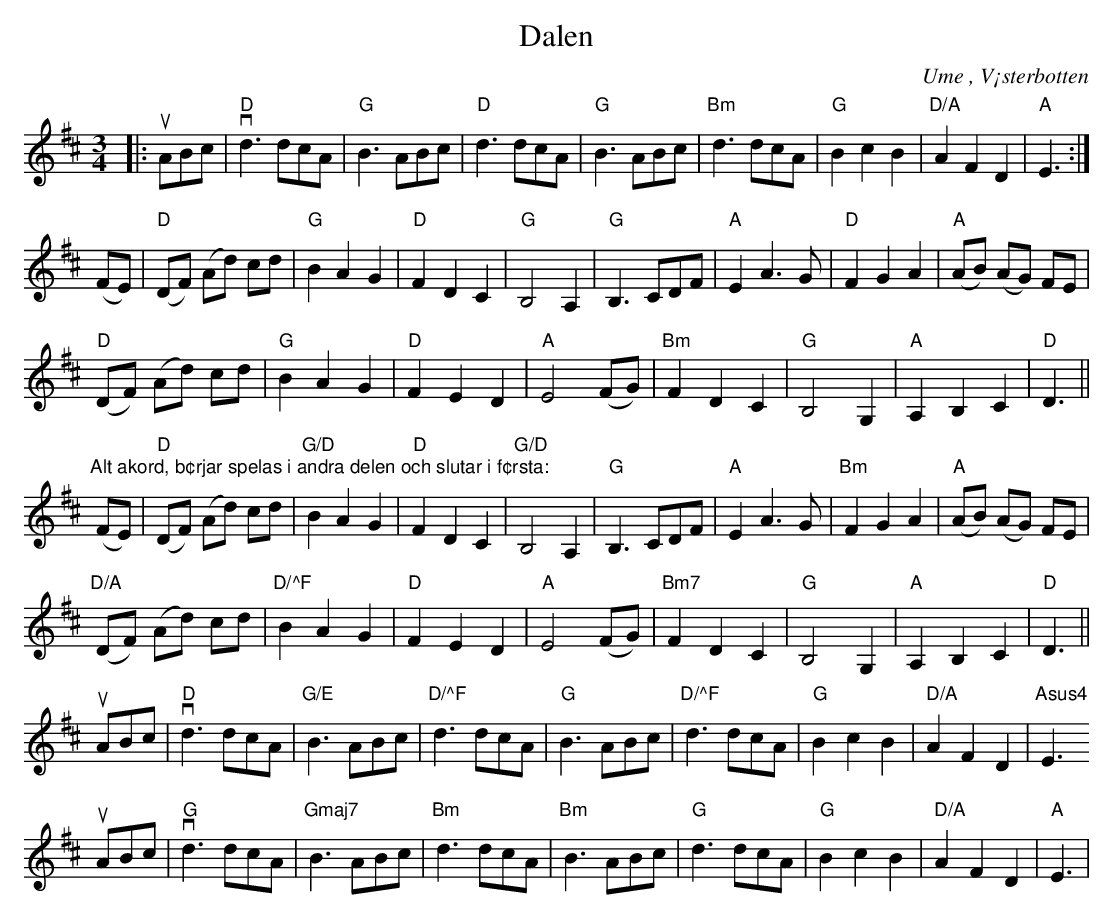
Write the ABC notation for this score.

X:1
T:Dalen
O:Ume , V¡sterbotten
M:3/4
L:1/8
K:D
|: uABc | "D"vd3 dcA | "G"B3 ABc | "D" d3 dcA | "G"B3 ABc | "Bm"d3 dcA | "G"B2 c2 B2 | "D/A"A2 F2 D2 | "A"E3 :|
 (FE) | "D"(DF) (Ad) cd | "G"B2 A2 G2 | "D"F2 D2 C2 | "G"B,4 A,2 | "G"B,3 CDF | "A"E2 A3 G | "D"F2 G2 A2 | "A"(AB) (AG) FE |
 "D"(DF) (Ad) cd | "G"B2 A2 G2 | "D"F2 E2 D2 | "A"E4 (FG) | "Bm"F2 D2 C2 | "G"B,4 G,2 | "A"A,2 B,2 C2 | "D"D3 ||
" "
"Alt akord, b¢rjar spelas i andra delen och slutar i f¢rsta:"
 (FE) | "D"(DF) (Ad) cd | "G/D"B2 A2 G2 | "D"F2 D2 C2 | "G/D"B,4 A,2 | "G"B,3 CDF | "A"E2 A3 G | "Bm"F2 G2 A2 | "A"(AB) (AG) FE |
 "D/A"(DF) (Ad) cd | "D/^F"B2 A2 G2 | "D"F2 E2 D2 | "A"E4 (FG) | "Bm7"F2 D2 C2 | "G"B,4 G,2 | "A"A,2 B,2 C2 | "D"D3 ||
 uABc | "D"vd3 dcA | "G/E"B3 ABc | "D/^F" d3 dcA | "G"B3 ABc | "D/^F"d3 dcA | "G"B2 c2 B2 | " D/A"A2 F2 D2 | "Asus4"E3
uABc | "G"vd3 dcA | "Gmaj7"B3 ABc | "Bm" d3 dcA | "Bm"B3 ABc | "G"d3 dcA | "G"B2 c2 B2 | " D/A"A2 F2 D2 | "A"E3 |
